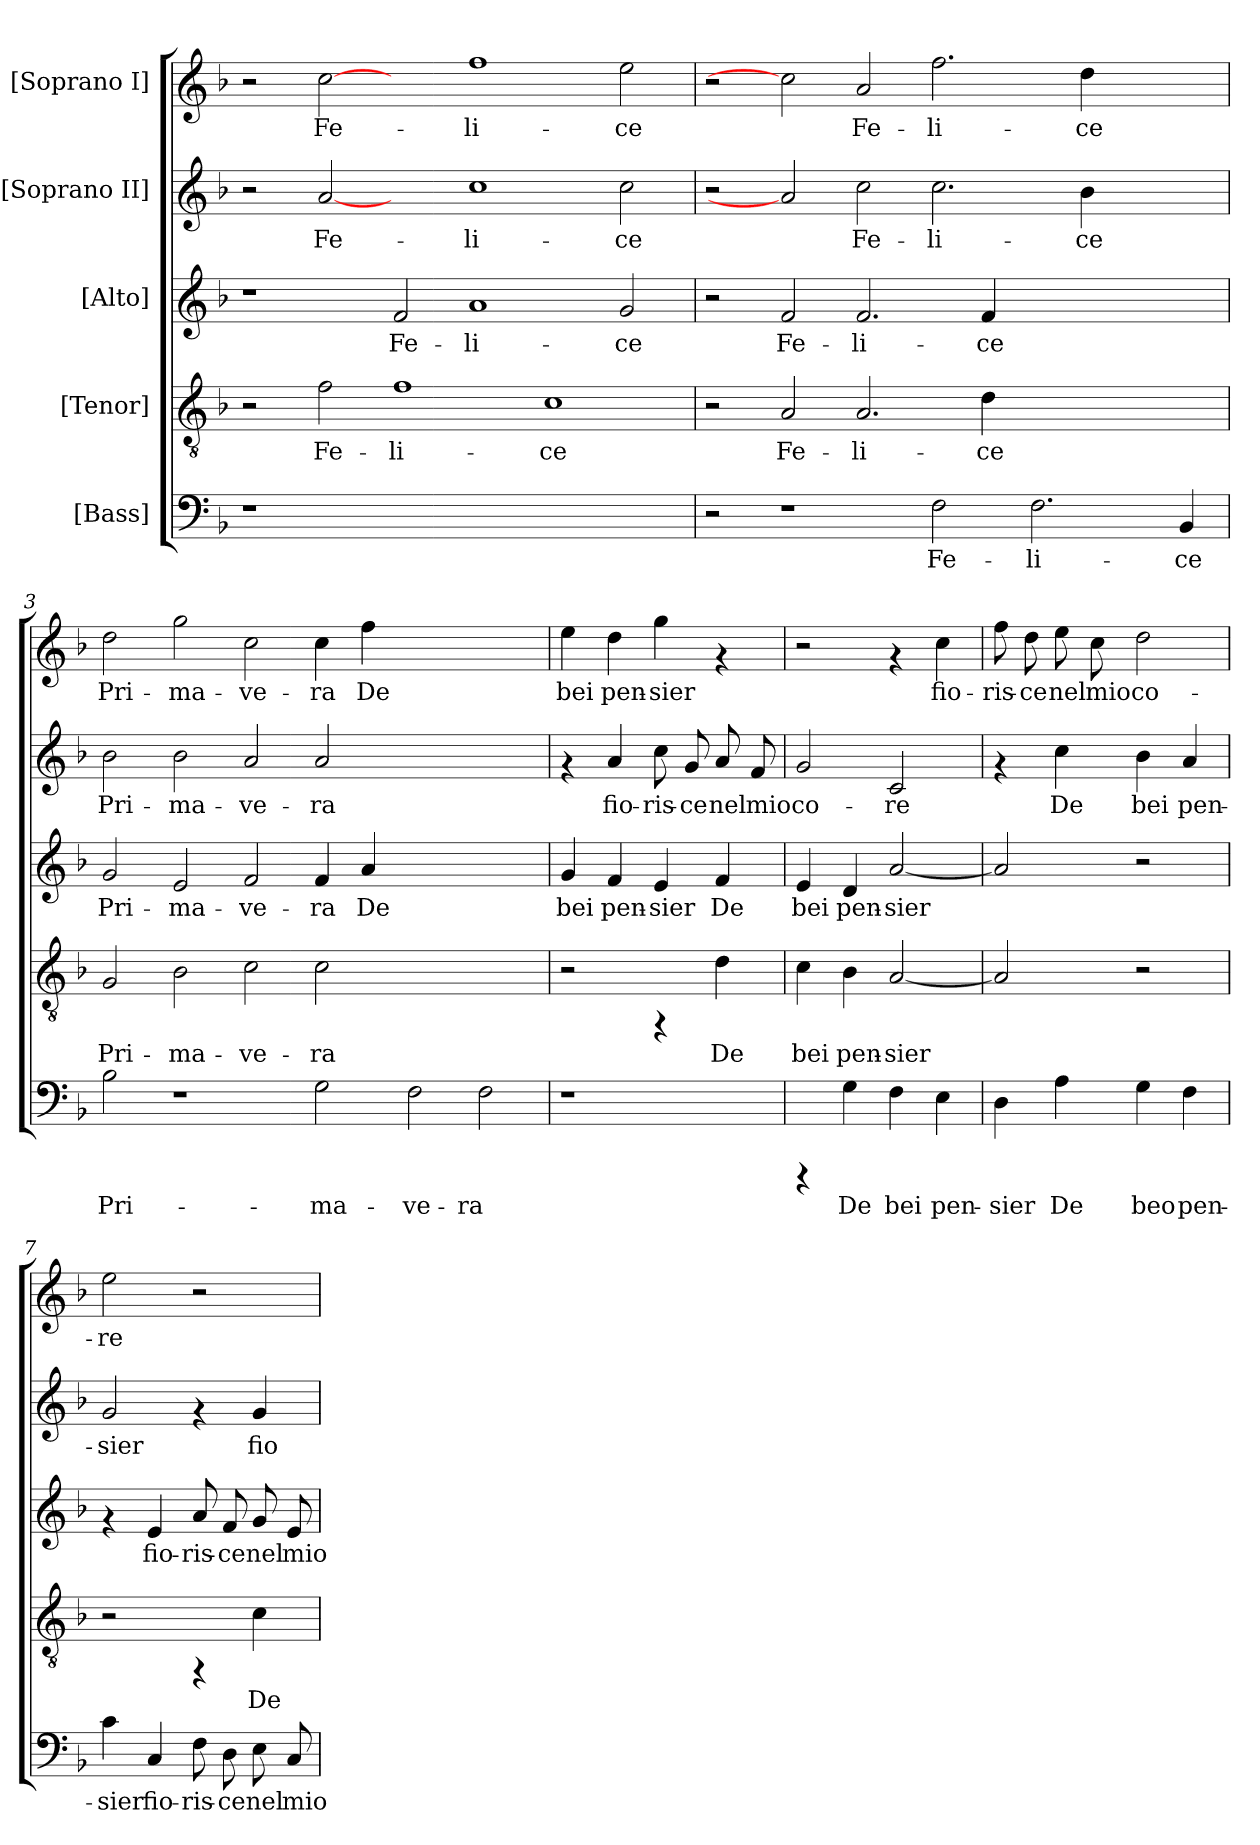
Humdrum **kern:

**kern	**text	**kern	**text	**kern	**text	**kern	**text	**kern	**text
*part5	*part5	*part4	*part4	*part3	*part3	*part2	*part2	*part1	*part1
*staff5	*staff5	*staff4	*staff4	*staff3	*staff3	*staff2	*staff2	*staff1	*staff1
*I"[Bass]	*	*I"[Tenor]	*	*I"[Alto]	*	*I"[Soprano II]	*	*I"[Soprano I]	*
!!LO:PB:g=z
*stria5	*	*stria5	*	*stria5	*	*stria5	*	*stria5	*
*clefF4	*	*clefGv2	*	*clefG2	*	*clefG2	*	*clefG2	*
*k[b-]	*	*k[b-]	*	*k[b-]	*	*k[b-]	*	*k[b-]	*
*F:	*	*F:	*	*F:	*	*F:	*	*F:	*
=1	=1	=1	=1	=1	=1	=1	=1	=1	=1
1r	.	2r	.	1r	.	2r	.	2r	.
!	!	!	!LO:LY:b:cj	!	!	!	!LO:LY:b:cj	!	!LO:LY:b:cj
.	.	2f\	Fe-	.	.	[2a	Fe-	[2cc	Fe-
!	!	!	!LO:LY:b:cj	!	!LO:LY:b:cj	!	!	!	!
0ryy	.	1f	-li-	2f/	Fe-	2ryy	.	2ryy	.
!	!	!	!	!	!LO:LY:b:cj	!	!LO:LY:b:cj	!	!LO:LY:b:cj
.	.	.	.	1a	-li-	1cc	-li-	1ff	-li-
!	!	!	!LO:LY:b:cj	!	!	!	!	!	!
.	.	1c	-ce	.	.	.	.	.	.
!	!	!	!	!	!LO:LY:b:cj	!	!LO:LY:b:cj	!	!LO:LY:b:cj
.	.	.	.	2g/	-ce	2cc\	-ce	2ee\	-ce
=2	=2	=2	=2	=2	=2	=2	=2	=2	=2
2r	.	2r	.	2r	.	2r	.	2r	.
!	!	!	!LO:LY:b:cj	!	!LO:LY:b:cj	!	!	!	!
1r	.	2A/	Fe-	2f/	Fe-	2a]	.	2cc]	.
!	!	!	!LO:LY:b:cj	!	!LO:LY:b:cj	!	!LO:LY:b:cj	!	!LO:LY:b:cj
.	.	2.A/	-li-	2.f/	-li-	2cc\	Fe-	2a/	Fe-
!	!LO:LY:b:cj	!	!	!	!	!	!LO:LY:b:cj	!	!LO:LY:b:cj
2F\	Fe-	.	.	.	.	2.cc\	-li-	2.ff\	-li-
!	!	!	!LO:LY:b:cj	!	!LO:LY:b:cj	!	!	!	!
.	.	4d\	-ce	4f/	-ce	.	.	.	.
!	!LO:LY:b:cj	!	!	!	!	!	!	!	!
2.F\	-li-	1ryy	.	1ryy	.	.	.	.	.
!	!	!	!	!	!	!	!LO:LY:b:cj	!	!LO:LY:b:cj
.	.	.	.	.	.	4b-\	-ce	4dd\	-ce
.	.	.	.	.	.	2ryy	.	2ryy	.
!	!LO:LY:b:cj	!	!	!	!	!	!	!	!
4BB-/	-ce	.	.	.	.	.	.	.	.
=3	=3	=3	=3	=3	=3	=3	=3	=3	=3
!	!LO:LY:b:cj	!	!LO:LY:b:cj	!	!LO:LY:b:cj	!	!LO:LY:b:cj	!	!LO:LY:b:cj
2B-\	Pri-	2G/	Pri-	2g/	Pri-	2b-\	Pri-	2dd\	Pri-
!	!	!	!LO:LY:b:cj	!	!LO:LY:b:cj	!	!LO:LY:b:cj	!	!LO:LY:b:cj
1r	.	2B-\	-ma-	2e/	-ma-	2b-\	-ma-	2gg\	-ma-
!	!	!	!LO:LY:b:cj	!	!LO:LY:b:cj	!	!LO:LY:b:cj	!	!LO:LY:b:cj
.	.	2c\	-ve-	2f/	-ve-	2a/	-ve-	2cc\	-ve-
!	!LO:LY:b:cj	!	!LO:LY:b:cj	!	!LO:LY:b:cj	!	!LO:LY:b:cj	!	!LO:LY:b:cj
2G\	-ma-	2c\	-ra	4f/	-ra	2a/	-ra	4cc\	-ra
!	!	!	!	!	!LO:LY:b:cj	!	!	!	!LO:LY:b:cj
.	.	.	.	4a/	De	.	.	4ff\	De
!	!LO:LY:b:cj	!	!	!	!	!	!	!	!
2F\	-ve-	1ryy	.	1ryy	.	1ryy	.	1ryy	.
!	!LO:LY:b:cj	!	!	!	!	!	!	!	!
2F\	-ra	.	.	.	.	.	.	.	.
!!LO:PB:g=z
=4	=4	=4	=4	=4	=4	=4	=4	=4	=4
!	!	!	!	!	!LO:LY:b:cj	!	!	!	!LO:LY:b:cj
1r	.	2r	.	4g/	bei	4rf	.	4ee\	bei
!	!	!	!	!	!LO:LY:b:cj	!	!LO:LY:b:cj	!	!LO:LY:b:cj
.	.	.	.	4f/	pen-	4a/	fio-	4dd\	pen-
!	!	!	!	!	!LO:LY:b:cj	!	!LO:LY:b:cj	!	!LO:LY:b:cj
.	.	4rFF	.	4e/	-sier	8cc\	-ris-	4gg\	-sier
!	!	!	!	!	!	!	!LO:LY:b:cj	!	!
.	.	.	.	.	.	8g/	-ce	.	.
!	!	!	!LO:LY:b:cj	!	!LO:LY:b:cj	!	!LO:LY:b:cj	!	!
.	.	4d\	De	4f/	De	8a/	nel	4rf	.
!	!	!	!	!	!	!	!LO:LY:b:cj	!	!
.	.	.	.	.	.	8f/	mio	.	.
=5	=5	=5	=5	=5	=5	=5	=5	=5	=5
!	!	!	!LO:LY:b:cj	!	!LO:LY:b:cj	!	!LO:LY:b:cj	!	!
4rCCC	.	4c\	bei	4e/	bei	2g/	co-	2r	.
!	!LO:LY:b:cj	!	!LO:LY:b:cj	!	!LO:LY:b:cj	!	!	!	!
4G\	De	4B-\	pen-	4d/	pen-	.	.	.	.
!	!LO:LY:b:cj	!	!LO:LY:b:cj	!	!LO:LY:b:cj	!	!LO:LY:b:cj	!	!
4F\	bei	[<2A/	-sier	[<2a/	-sier	2c/	-re	4rf	.
!	!LO:LY:b:cj	!	!	!	!	!	!	!	!LO:LY:b:cj
4E\	pen-	.	.	.	.	.	.	4cc\	fio-
=6	=6	=6	=6	=6	=6	=6	=6	=6	=6
!	!LO:LY:b:cj	!	!LO:LY:b:cj	!	!LO:LY:b:cj	!	!	!	!LO:LY:b:cj
4D\	-sier	2A/]	.	2a/]	.	4rf	.	8ff\	-ris-
!	!	!	!	!	!	!	!	!	!LO:LY:b:cj
.	.	.	.	.	.	.	.	8dd\	-ce
!	!LO:LY:b:cj	!	!	!	!	!	!LO:LY:b:cj	!	!LO:LY:b:cj
4A\	De	.	.	.	.	4cc\	De	8ee\	nel
!	!	!	!	!	!	!	!	!	!LO:LY:b:cj
.	.	.	.	.	.	.	.	8cc\	mio
!	!LO:LY:b:cj	!	!	!	!	!	!LO:LY:b:cj	!	!LO:LY:b:cj
4G\	beo	2r	.	2r	.	4b-\	bei	2dd\	co-
!	!LO:LY:b:cj	!	!	!	!	!	!LO:LY:b:cj	!	!
4F\	pen-	.	.	.	.	4a/	pen-	.	.
=7	=7	=7	=7	=7	=7	=7	=7	=7	=7
!	!LO:LY:b:cj	!	!	!	!	!	!LO:LY:b:cj	!	!LO:LY:b:cj
4c\	-sier	2r	.	4rf	.	2g/	-sier	2ee\	-re
!	!LO:LY:b:cj	!	!	!	!LO:LY:b:cj	!	!	!	!
4C/	fio-	.	.	4e/	fio-	.	.	.	.
!	!LO:LY:b:cj	!	!	!	!LO:LY:b:cj	!	!	!	!
8F\	-ris-	4rFF	.	8a/	-ris-	4rf	.	2r	.
!	!LO:LY:b:cj	!	!	!	!LO:LY:b:cj	!	!	!	!
8D\	-ce	.	.	8f/	-ce	.	.	.	.
!	!LO:LY:b:cj	!	!LO:LY:b:cj	!	!LO:LY:b:cj	!	!LO:LY:b:cj	!	!
8E\	nel	4c\	De	8g/	nel	4g/	fio-	.	.
!	!LO:LY:b:cj	!	!	!	!LO:LY:b:cj	!	!	!	!
8C/	mio	.	.	8e/	mio	.	.	.	.
=	=	=	=	=	=	=	=	=	=
*-	*-	*-	*-	*-	*-	*-	*-	*-	*-
